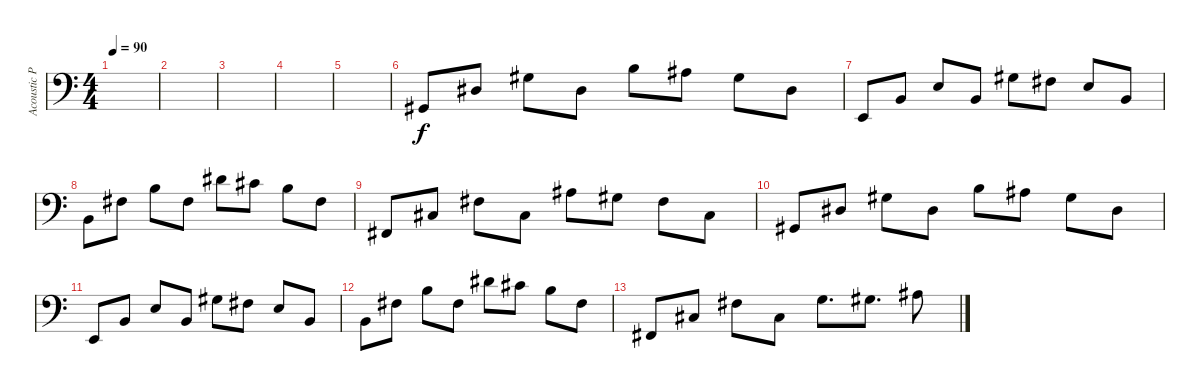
\track ("Acoustic Piano (Staff 2)" "Acoustic P") {instrument acousticgrandpiano}
\staff {score}
\tuning (E4 B3 G3 D3 A2 E2 B1) {hide}
\ts (4 4)
\tempo 90
\clef f4
\ks c
|
|
|
|
|
4.6.8 1.4.8 1.3.8 1.4.8 0.2.8 3.3.8 1.3.8 1.4.8 |
0.6.8 2.5.8 2.4.8 2.5.8 1.3.8 4.4.8 2.4.8 2.5.8 |
2.5.8 4.4.8 0.2.8 4.4.8 4.2.8 2.2.8 0.2.8 4.4.8 |
2.6.8 4.5.8 4.4.8 4.5.8 3.3.8 1.3.8 4.4.8 4.5.8 |
4.6.8 1.4.8 1.3.8 1.4.8 0.2.8 3.3.8 1.3.8 1.4.8 |
0.6.8 2.5.8 2.4.8 2.5.8 1.3.8 4.4.8 2.4.8 2.5.8 |
2.5.8 4.4.8 0.2.8 4.4.8 4.2.8 2.2.8 0.2.8 4.4.8 |
2.6.8 4.5.8 4.4.8 4.5.8 0.3.8{d} 1.3.8{d} 3.3.8
